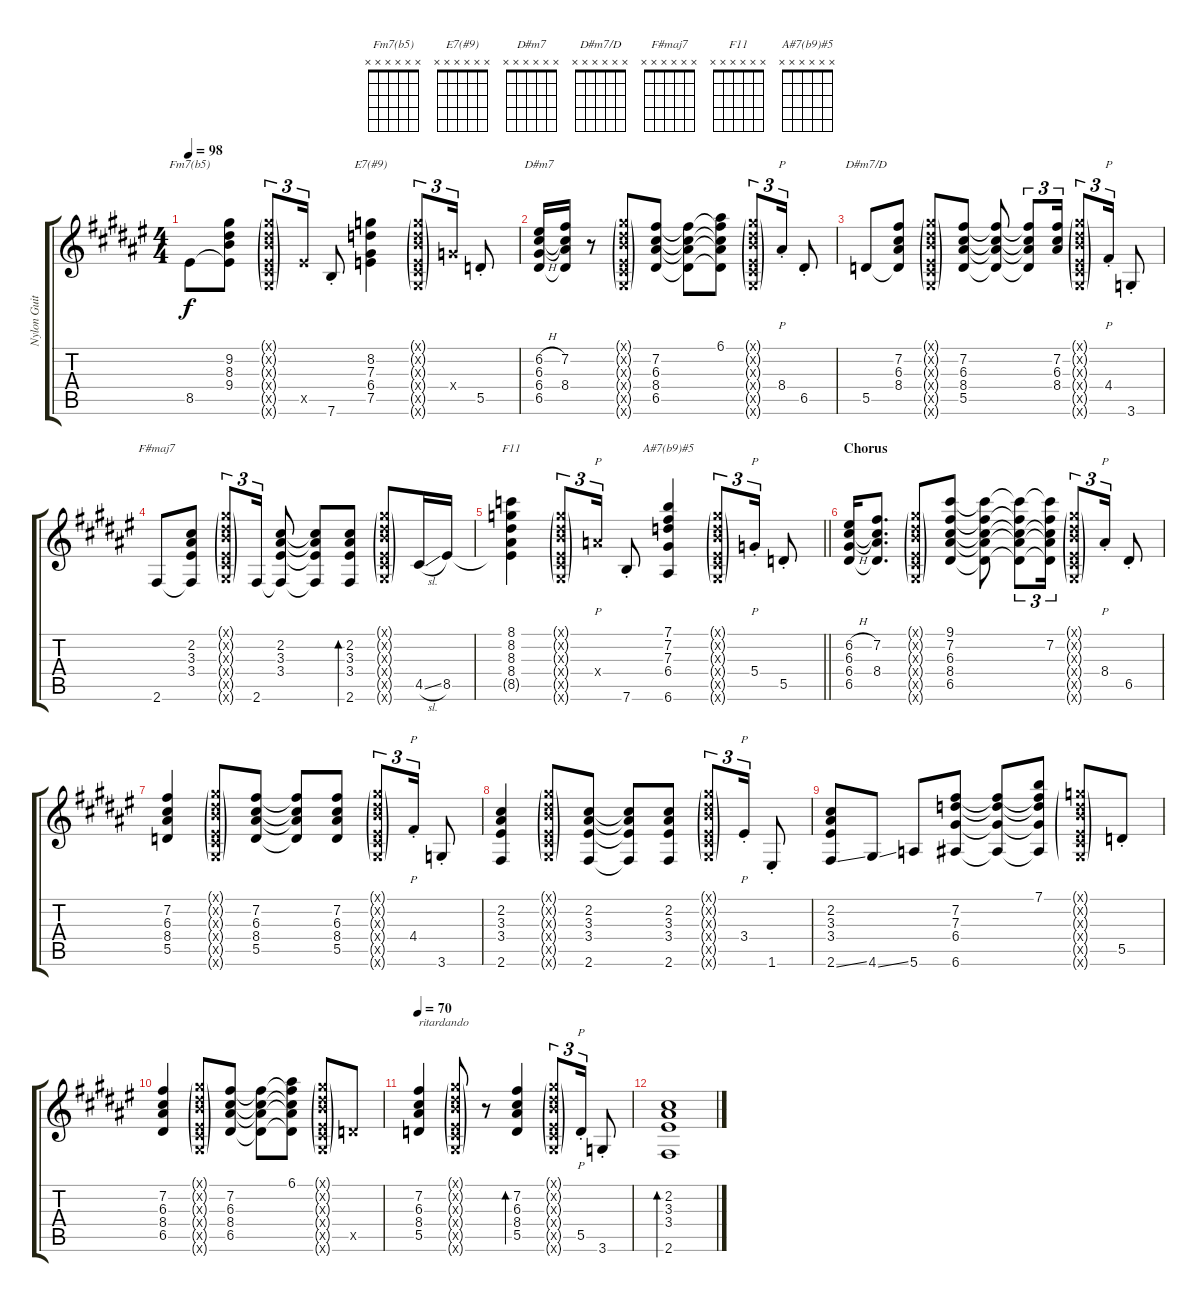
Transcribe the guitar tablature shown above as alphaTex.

\track ("Nylon Guitar" "Nylon Guit") {instrument acousticguitarnylon}
\staff {score tabs}
\tuning (E4 B3 G3 D3 A2 E2) {hide}
\chord ("Fm7(b5)" x x x x x x)
\chord ("E7(#9)" x x x x x x)
\chord ("D#m7" x x x x x x)
\chord ("D#m7/D" x x x x x x)
\chord ("F#maj7" x x x x x x)
\chord ("F11" x x x x x x)
\chord ("A#7(b9)#5" x x x x x x)
\ts (4 4)
\tempo 98
\clef g2
\ks f#
8.5.8{ch "Fm7(b5)" dy f} (9.2 8.3 9.4 8.5{t}).8 (4.1{g x} 4.2{g x} 4.3{g x} 3.4{g x} 4.5{g x} 4.6{g x}).8{tu (3 2)} 8.5{x}.16{tu (3 2)} 7.6{st}.8 (8.2 7.3 6.4 7.5).4{ch "E7(#9)"} (3.1{g x} 3.2{g x} 4.3{g x} 2.4{g x} 4.5{g x} 4.6{g x}).8{tu (3 2)} 5.4{x}.16{tu (3 2)} 5.5{st}.8 |
(6.2{h} 6.3 6.4{h} 6.5).16{ch "D#m7"} (7.2 6.3{t} 8.4 6.5{t}).16 r.8 (4.1{g x} 4.2{g x} 4.3{g x} 3.4{g x} 4.5{g x} 4.6{g x}).8 (7.2 6.3 8.4 6.5).8 (7.2{t} 6.3{t} 8.4{t} 6.5{t}).8 (6.1 7.2{t} 6.3{t} 8.4{t} 6.5{t}).8 (4.1{g x} 4.2{g x} 4.3{g x} 3.4{g x} 4.5{g x} 4.6{g x}).8{tu (3 2)} 8.4{st}.16{p tu (3 2)} 6.5{st}.8 |
5.5.8{ch "D#m7/D"} (7.2 6.3 8.4 5.5{t}).8 (4.1{g x} 4.2{g x} 4.3{g x} 3.4{g x} 4.5{g x} 4.6{g x}).8 (7.2 6.3 8.4 5.5).8 (7.2{t} 6.3{t} 8.4{t} 5.5{t}).8 (7.2{t} 6.3{t} 8.4{t} 5.5{t}).8{tu (3 2)} (7.2 6.3 8.4).16{tu (3 2)} (4.1{g x} 4.2{g x} 4.3{g x} 3.4{g x} 4.5{g x} 4.6{g x}).8{tu (3 2)} 4.4{st}.16{p tu (3 2)} 3.6{st}.8 |
2.6.8{ch "F#maj7"} (2.2 3.3 3.4 2.6{t}).8 (4.1{g x} 4.2{g x} 4.3{g x} 3.4{g x} 4.5{g x} 4.6{g x}).8{tu (3 2)} 2.6.16{tu (3 2)} (2.2 3.3 3.4 2.6{t}).8 (2.2{t} 3.3{t} 3.4{t} 2.6{t}).8 (2.2 3.3 3.4 2.6).8{bd 30} (4.1{g x} 4.2{g x} 4.3{g x} 3.4{g x} 4.5{g x} 4.6{g x}).8 4.5{sl}.16 8.5.16 |
\barLineRight lightlight
(8.1 8.2 8.3 8.4 8.5{t}).4{ch "F11"} (3.1{g x} 4.2{g x} 4.3{g x} 3.4{g x} 4.5{g x} 4.6{g x}).8{tu (3 2)} 7.4{x}.16{p tu (3 2)} 7.6{st}.8 (7.1 7.2 7.3 6.4 6.6).4{ch "A#7(b9)#5"} (3.1{g x} 3.2{g x} 4.3{g x} 3.4{g x} 4.5{g x} 4.6{g x}).8{tu (3 2)} 5.4{st}.16{p tu (3 2)} 5.5{st}.8 |
\section ("" "Chorus")
(6.2{h} 6.3 6.4{h} 6.5).16 (7.2 6.3{t} 8.4 6.5{t}).8{d} (4.1{g x} 4.2{g x} 4.3{g x} 3.4{g x} 4.5{g x} 4.6{g x}).8 (9.1 7.2 6.3 8.4 6.5).8 (9.1{t} 7.2{t} 6.3{t} 8.4{t} 6.5{t}).8 (9.1{t} 7.2{t} 6.3{t} 8.4{t} 6.5{t}).8{tu (3 2)} (9.1{t} 7.2 6.3{t} 8.4{t} 6.5{t}).16{tu (3 2)} (4.1{g x} 4.2{g x} 4.3{g x} 3.4{g x} 4.5{g x} 4.6{g x}).8{tu (3 2)} 8.4{st}.16{p tu (3 2)} 6.5{st}.8 |
(7.2 6.3 8.4 5.5).4 (4.1{g x} 4.2{g x} 4.3{g x} 3.4{g x} 4.5{g x} 4.6{g x}).8 (7.2 6.3 8.4 5.5).8 (7.2{t} 6.3{t} 8.4{t} 5.5{t}).8 (7.2 6.3 8.4 5.5).8 (4.1{g x} 4.2{g x} 4.3{g x} 3.4{g x} 4.5{g x} 4.6{g x}).8{tu (3 2)} 4.4{st}.16{p tu (3 2)} 3.6{st}.8 |
(2.2 3.3 3.4 2.6).4 (4.1{g x} 4.2{g x} 4.3{g x} 3.4{g x} 4.5{g x} 4.6{g x}).8 (2.2 3.3 3.4 2.6).8 (2.2{t} 3.3{t} 3.4{t} 2.6{t}).8 (2.2 3.3 3.4 2.6).8 (4.1{g x} 4.2{g x} 4.3{g x} 3.4{g x} 4.5{g x} 4.6{g x}).8{tu (3 2)} 3.4{st}.16{p tu (3 2)} 1.6{st}.8 |
(2.2 3.3 3.4 2.6{ss}).8 4.6{ss}.8 5.6.8 (7.2 7.3 6.4 6.6).8 (7.2{t} 7.3{t} 6.4{t} 6.6{t}).8 (7.1 7.2{t} 7.3{t} 6.4{t} 6.6{t}).8 (3.1{g x} 3.2{g x} 4.3{g x} 3.4{g x} 4.5{g x} 4.6{g x}).8 5.5{st}.8 |
(7.2 6.3 8.4 6.5).4 (4.1{g x} 4.2{g x} 4.3{g x} 3.4{g x} 4.5{g x} 4.6{g x}).8 (7.2 6.3 8.4 6.5).8 (7.2{t} 6.3{t} 8.4{t} 6.5{t}).8 (6.1 7.2{t} 6.3{t} 8.4{t} 6.5{t}).8 (4.1{g x} 4.2{g x} 4.3{g x} 3.4{g x} 4.5{g x} 4.6{g x}).8 5.5{x}.8 |
\tempo 70
(7.2 6.3 8.4 5.5).4{txt "ritardando"} (4.1{g x} 4.2{g x} 4.3{g x} 3.4{g x} 4.5{g x} 4.6{g x}).8 r.8 (7.2 6.3 8.4 5.5).4{bd 120} (4.1{g x} 4.2{g x} 4.3{g x} 3.4{g x} 4.5{g x} 4.6{g x}).8{tu (3 2)} 5.5{st}.16{p tu (3 2)} 3.6{st}.8 |
(2.2 3.3 3.4 2.6).1{bd 120}
